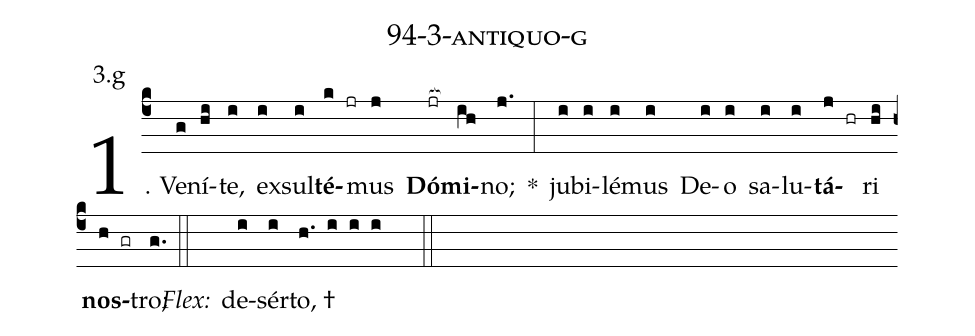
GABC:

name: 94-3-antiquo-g;
annotation: 3.g;
%%
(c4)1. Ve(g)ní(hi)te,(i) ex(i)sul(i)<b>té</b>(k jr)mus(j) <b>Dó</b>(jr[ocb:1{])<b>mi</b>(ih[ocb:0}])no;(j.) *(:) ju(i)bi(i)lé(i)mus(i) De(i)o(i) sa(i)lu(i)<b>tá</b>(j hr)ri(hi) <b>nos</b>(h gr)tro;(g.) (::)
<i>Flex:</i>()  de(i)sér(i)to, †(h. i i i  ::)
